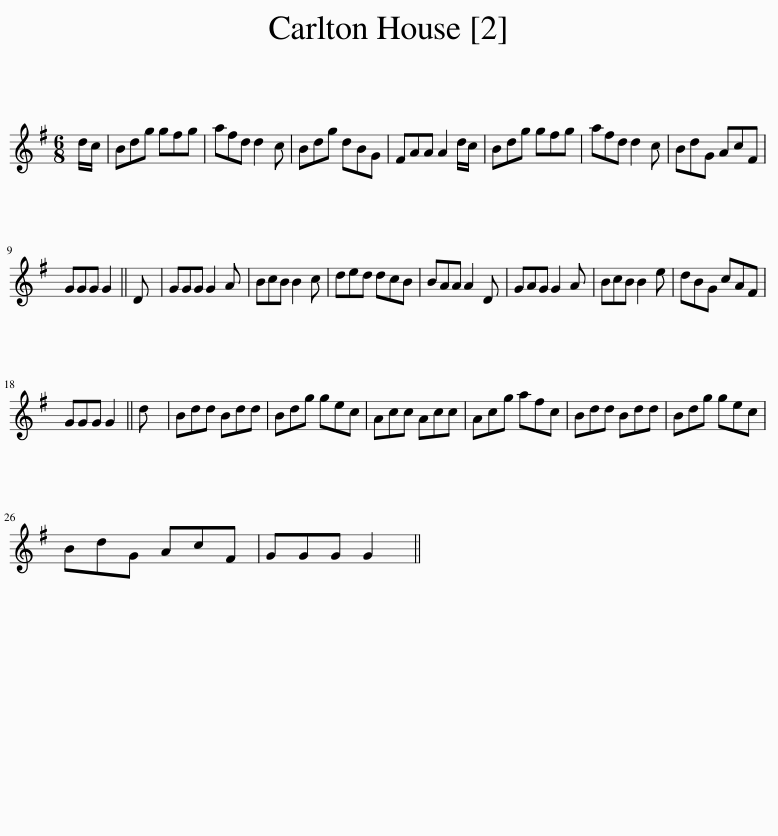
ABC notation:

X:1
L:1/8
M:6/8
I:linebreak $
K:G
V:1 treble
V:1
 d/c/ | Bdg gfg | afd d2 c | Bdg dBG | FAA A2 d/c/ | %5
 Bdg gfg | afd d2 c | BdG AcF |$ GGG G2 || D | %10
 GGG G2 A | BcB B2 c | ded dcB | BAA A2 D | GAG G2 A | %15
 BcB B2 e | dBG cAF |$ GGG G2 || d | Bdd Bdd | %20
 Bdg gec | Acc Acc | Acg afc | Bdd Bdd | Bdg gec |$ %25
 BdG AcF | GGG G2 || %27
